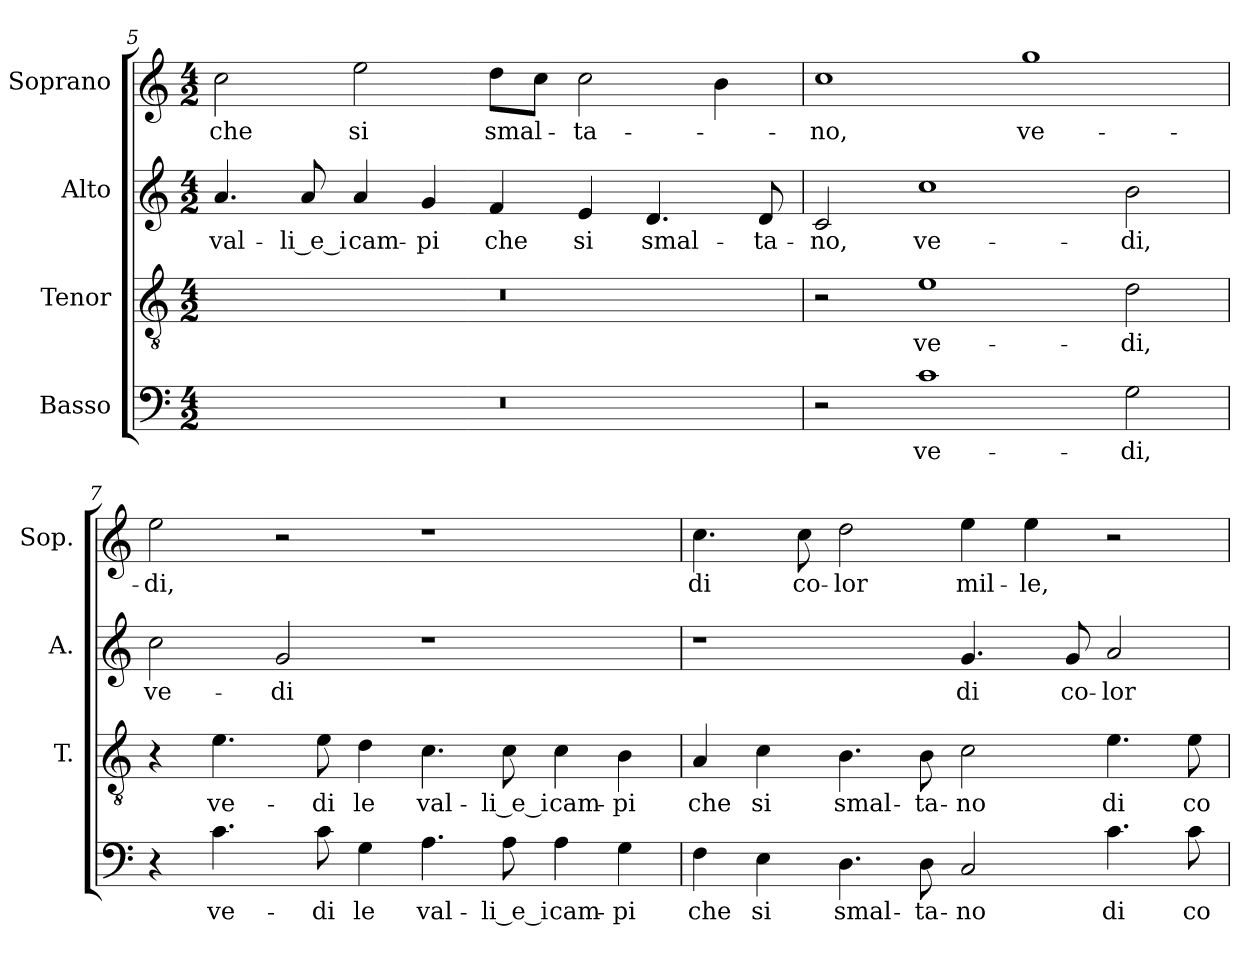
**kern	**text	**kern	**text	**kern	**text	**kern	**text
*part4	*part4	*part3	*part3	*part2	*part2	*part1	*part1
*staff4	*staff4	*staff3	*staff3	*staff2	*staff2	*staff1	*staff1
*I"Basso	*	*I"Tenor	*	*I"Alto	*	*I"Soprano	*
*	*	*I'T.	*	*I'A.	*	*I'Sop.	*
*clefF4	*	*clefGv2	*	*clefG2	*	*clefG2	*
*	*	*ITrd7c12	*	*	*	*	*
*k[]	*	*k[]	*	*k[]	*	*k[]	*
*C:	*	*C:	*	*C:	*	*C:	*
*M4/2	*	*M4/2	*	*M4/2	*	*M4/2	*
=5	=5	=5	=5	=5	=5	=5	=5
!LO:N:vis=1	!	!LO:N:vis=1	!	!	!	!	!
!	!	!	!	!	!LO:LY:b:color=#000000	!	!
!	!	!	!	!	!	!	!LO:LY:b:color=#000000
0r	.	0r	.	4.ai/	val-	2cci\	che
!	!	!	!	!	!LO:LY:b:color=#000000	!	!
.	.	.	.	8ai/	-li_e_i	.	.
!	!	!	!	!	!LO:LY:b:color=#000000	!	!
!	!	!	!	!	!	!	!LO:LY:b:color=#000000
.	.	.	.	4ai/	cam-	2eei\	si
!	!	!	!	!	!LO:LY:b:color=#000000	!	!
.	.	.	.	4gi/	-pi	.	.
!	!	!	!	!	!LO:LY:b:color=#000000	!	!
!	!	!	!	!	!	!	!LO:LY:b:color=#000000
.	.	.	.	4fi/	che	8ddi\L	smal-
.	.	.	.	.	.	8cci\J	.
!	!	!	!	!	!LO:LY:b:color=#000000	!	!
!	!	!	!	!	!	!	!LO:LY:b:color=#000000
.	.	.	.	4ei/	si	2cci\	-ta-
!	!	!	!	!	!LO:LY:b:color=#000000	!	!
.	.	.	.	4.di/	smal-	.	.
.	.	.	.	.	.	4bi\	.
!	!	!	!	!	!LO:LY:b:color=#000000	!	!
.	.	.	.	8di/	-ta-	.	.
!!LO:LB:g=z
=6	=6	=6	=6	=6	=6	=6	=6
!	!	!	!	!	!LO:LY:b:color=#000000	!	!
!	!	!	!	!	!	!	!LO:LY:b:color=#000000
2r	.	2r	.	2ci/	-no,	1cci	-no,
!	!LO:LY:b:color=#000000	!	!	!	!	!	!
!	!	!	!LO:LY:b:color=#000000	!	!	!	!
!	!	!	!	!	!LO:LY:b:color=#000000	!	!
1ci	ve-	1Ei	ve-	1cci	ve-	.	.
!	!	!	!	!	!	!	!LO:LY:b:color=#000000
.	.	.	.	.	.	1ggi	ve-
!	!LO:LY:b:color=#000000	!	!	!	!	!	!
!	!	!	!LO:LY:b:color=#000000	!	!	!	!
!	!	!	!	!	!LO:LY:b:color=#000000	!	!
2Gi\	-di,	2Di\	-di,	2bi\	-di,	.	.
=7	=7	=7	=7	=7	=7	=7	=7
!	!	!	!	!	!LO:LY:b:color=#000000	!	!
!	!	!	!	!	!	!	!LO:LY:b:color=#000000
4r	.	4r	.	2cci\	ve-	2eei\	-di,
!	!LO:LY:b:color=#000000	!	!	!	!	!	!
!	!	!	!LO:LY:b:color=#000000	!	!	!	!
4.ci\	ve-	4.Ei\	ve-	.	.	.	.
!	!	!	!	!	!LO:LY:b:color=#000000	!	!
.	.	.	.	2gi/	-di	2r	.
!	!LO:LY:b:color=#000000	!	!	!	!	!	!
!	!	!	!LO:LY:b:color=#000000	!	!	!	!
8ci\	-di	8Ei\	-di	.	.	.	.
!	!LO:LY:b:color=#000000	!	!	!	!	!	!
!	!	!	!LO:LY:b:color=#000000	!	!	!	!
4Gi\	le	4Di\	le	.	.	.	.
!	!LO:LY:b:color=#000000	!	!	!	!	!	!
!	!	!	!LO:LY:b:color=#000000	!	!	!	!
4.Ai\	val-	4.Ci\	val-	1r	.	1r	.
!	!LO:LY:b:color=#000000	!	!	!	!	!	!
!	!	!	!LO:LY:b:color=#000000	!	!	!	!
8Ai\	-li_e_i	8Ci\	-li_e_i	.	.	.	.
!	!LO:LY:b:color=#000000	!	!	!	!	!	!
!	!	!	!LO:LY:b:color=#000000	!	!	!	!
4Ai\	cam-	4Ci\	cam-	.	.	.	.
!	!LO:LY:b:color=#000000	!	!	!	!	!	!
!	!	!	!LO:LY:b:color=#000000	!	!	!	!
4Gi\	-pi	4BBi\	-pi	.	.	.	.
=8	=8	=8	=8	=8	=8	=8	=8
!	!LO:LY:b:color=#000000	!	!	!	!	!	!
!	!	!	!LO:LY:b:color=#000000	!	!	!	!
!	!	!	!	!	!	!	!LO:LY:b:color=#000000
4Fi\	che	4AAi/	che	1r	.	4.cci\	di
!	!LO:LY:b:color=#000000	!	!	!	!	!	!
!	!	!	!LO:LY:b:color=#000000	!	!	!	!
4Ei\	si	4Ci\	si	.	.	.	.
!	!	!	!	!	!	!	!LO:LY:b:color=#000000
.	.	.	.	.	.	8cci\	co-
!	!LO:LY:b:color=#000000	!	!	!	!	!	!
!	!	!	!LO:LY:b:color=#000000	!	!	!	!
!	!	!	!	!	!	!	!LO:LY:b:color=#000000
4.Di\	smal-	4.BBi\	smal-	.	.	2ddi\	-lor
!	!LO:LY:b:color=#000000	!	!	!	!	!	!
!	!	!	!LO:LY:b:color=#000000	!	!	!	!
8Di\	-ta-	8BBi\	-ta-	.	.	.	.
!	!LO:LY:b:color=#000000	!	!	!	!	!	!
!	!	!	!LO:LY:b:color=#000000	!	!	!	!
!	!	!	!	!	!LO:LY:b:color=#000000	!	!
!	!	!	!	!	!	!	!LO:LY:b:color=#000000
2Ci/	-no	2Ci\	-no	4.gi/	di	4eei\	mil-
!	!	!	!	!	!	!	!LO:LY:b:color=#000000
.	.	.	.	.	.	4eei\	-le,
!	!	!	!	!	!LO:LY:b:color=#000000	!	!
.	.	.	.	8gi/	co-	.	.
!	!LO:LY:b:color=#000000	!	!	!	!	!	!
!	!	!	!LO:LY:b:color=#000000	!	!	!	!
!	!	!	!	!	!LO:LY:b:color=#000000	!	!
4.ci\	di	4.Ei\	di	2ai/	-lor	2r	.
!	!LO:LY:b:color=#000000	!	!	!	!	!	!
!	!	!	!LO:LY:b:color=#000000	!	!	!	!
8ci\	co-	8Ei\	co-	.	.	.	.
=	=	=	=	=	=	=	=
*-	*-	*-	*-	*-	*-	*-	*-
